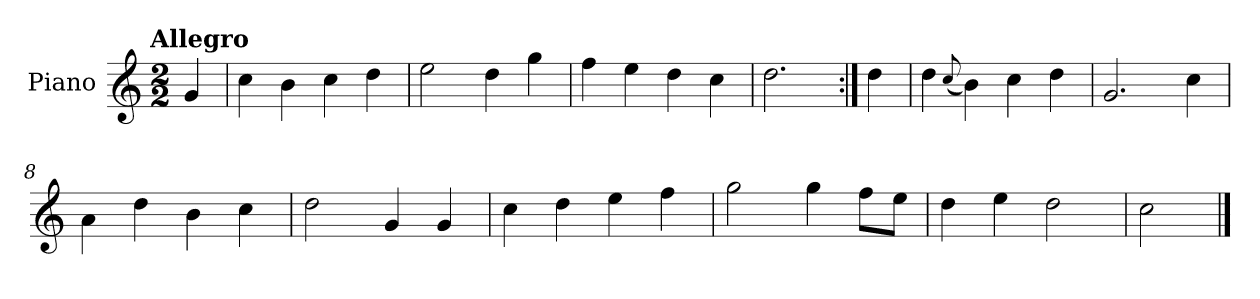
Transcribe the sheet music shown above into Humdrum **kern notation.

**kern
*part1
*staff1
*I"Piano
*I'Pno.
*clefG2
*k[]
!!LO:TX:omd:t=Allegro
*M2/2
*MM144
=
4g/
=1
4cc\
4b\
4cc\
4dd\
=2
2ee\
4dd\
4gg\
=3
4ff\
4ee\
4dd\
4cc\
=4
2.dd\
=5:|!
4dd\
=6
4dd\
(<8qqcc/
4b\)
4cc\
4dd\
!!LO:LB:g=z
=7
2.g/
4cc\
=8
4a\
4dd\
4b\
4cc\
=9
2dd\
4g/
4g/
=10
4cc\
4dd\
4ee\
4ff\
=11
2gg\
4gg\
8ff\L
8ee\J
=12
4dd\
4ee\
2dd\
=13
2cc\
==
*-
